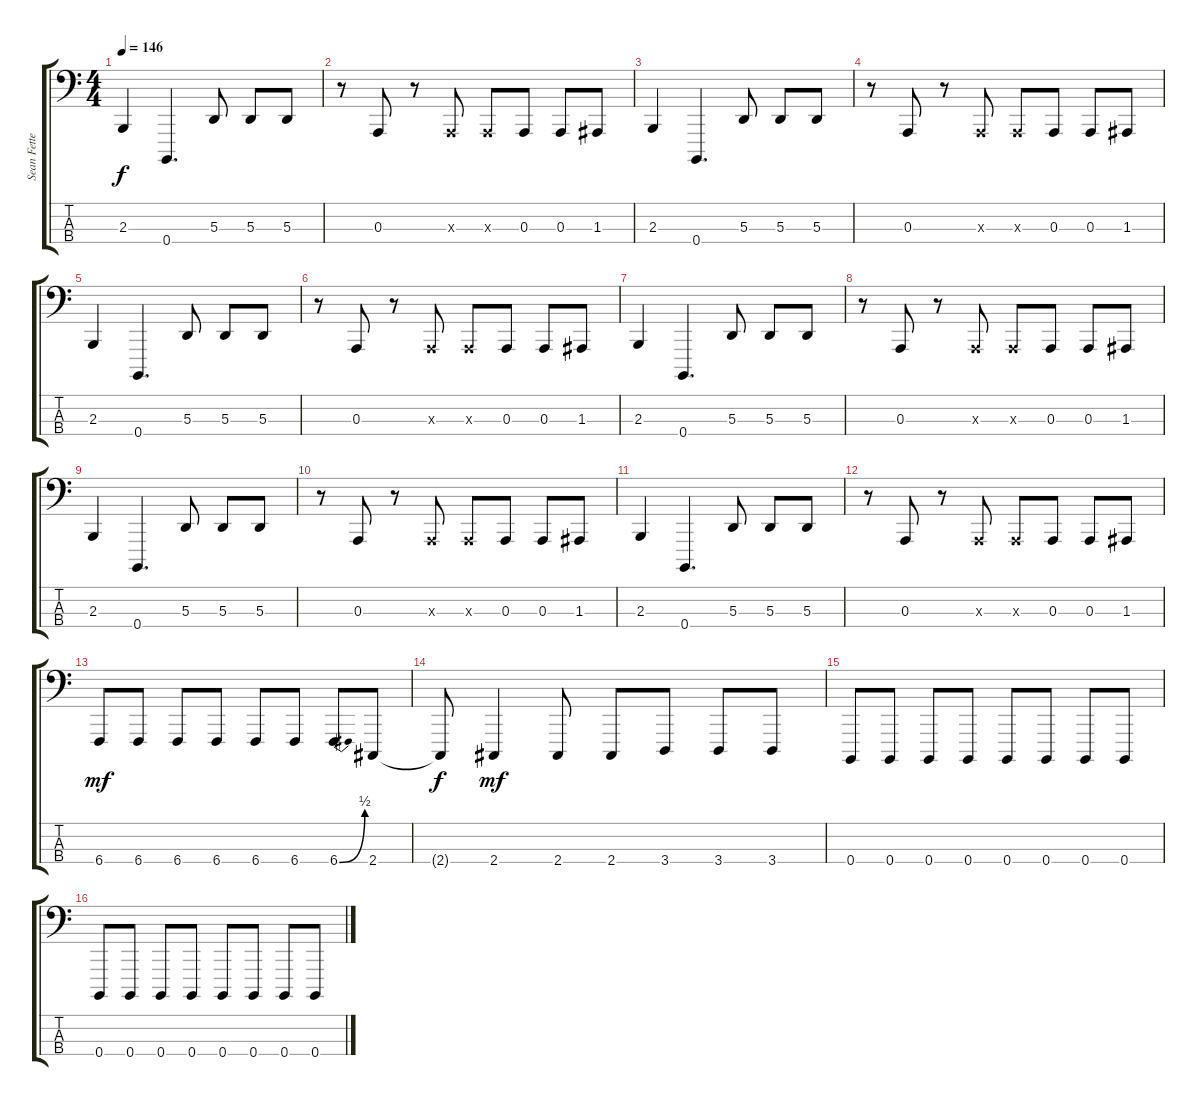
\track ("Sean Fetterman" "Sean Fette") {instrument lead8bassandlead}
\staff {score tabs}
\tuning (G2 D2 A1 B0) {hide}
\ts (4 4)
\tempo 146
\clef f4
\ks c
2.3.4{dy f} 0.4.4{d} 5.3.8 5.3.8 5.3.8 |
r.8 0.3.8 r.8 0.3{x}.8 0.3{x}.8 0.3.8 0.3.8 1.3.8 |
2.3.4 0.4.4{d} 5.3.8 5.3.8 5.3.8 |
r.8 0.3.8 r.8 0.3{x}.8 0.3{x}.8 0.3.8 0.3.8 1.3.8 |
2.3.4 0.4.4{d} 5.3.8 5.3.8 5.3.8 |
r.8 0.3.8 r.8 0.3{x}.8 0.3{x}.8 0.3.8 0.3.8 1.3.8 |
2.3.4 0.4.4{d} 5.3.8 5.3.8 5.3.8 |
r.8 0.3.8 r.8 0.3{x}.8 0.3{x}.8 0.3.8 0.3.8 1.3.8 |
2.3.4 0.4.4{d} 5.3.8 5.3.8 5.3.8 |
r.8 0.3.8 r.8 0.3{x}.8 0.3{x}.8 0.3.8 0.3.8 1.3.8 |
2.3.4 0.4.4{d} 5.3.8 5.3.8 5.3.8 |
r.8 0.3.8 r.8 0.3{x}.8 0.3{x}.8 0.3.8 0.3.8 1.3.8 |
6.4.8{dy mf} 6.4.8 6.4.8 6.4.8 6.4.8 6.4.8 6.4{be (bend 0 0 60 2)}.8 2.4.8 |
2.4{t}.8{dy f} 2.4.4{dy mf} 2.4.8 2.4.8 3.4.8 3.4.8 3.4.8 |
0.4.8 0.4.8 0.4.8 0.4.8 0.4.8 0.4.8 0.4.8 0.4.8 |
0.4.8 0.4.8 0.4.8 0.4.8 0.4.8 0.4.8 0.4.8 0.4.8
